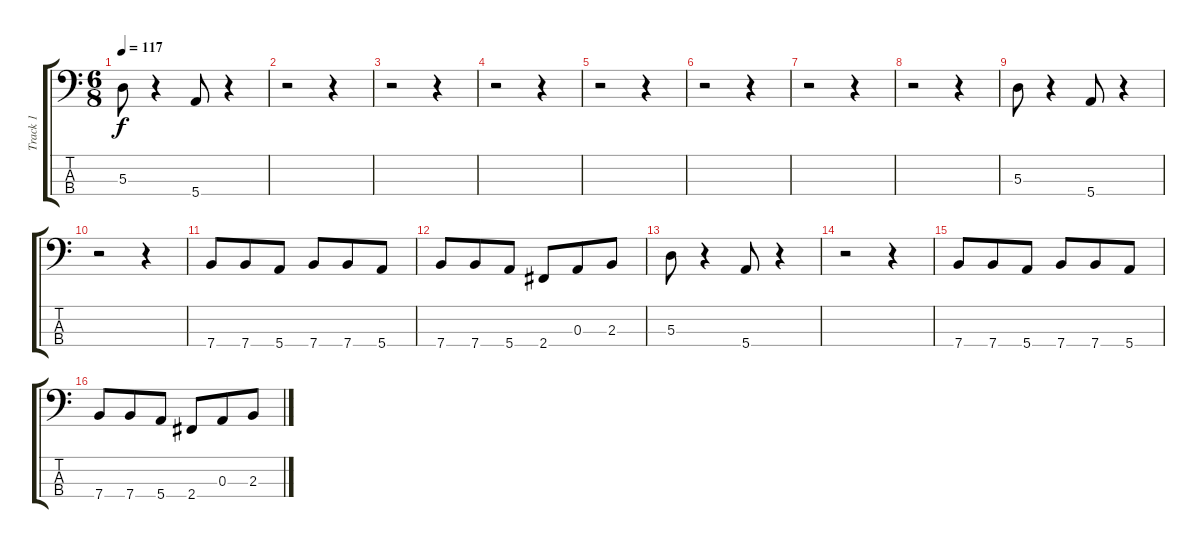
\track ("Track 1" "Track 1") {instrument electricbasspick}
\staff {score tabs}
\tuning (G2 D2 A1 E1) {hide}
\ts (6 8)
\tempo 117
\clef f4
\ks c
5.3.8{dy f} r.4 5.4.8 r.4 |
r.2 r.4 |
r.2 r.4 |
r.2 r.4 |
r.2 r.4 |
r.2 r.4 |
r.2 r.4 |
r.2 r.4 |
5.3.8 r.4 5.4.8 r.4 |
r.2 r.4 |
7.4.8 7.4.8 5.4.8 7.4.8 7.4.8 5.4.8 |
7.4.8 7.4.8 5.4.8 2.4.8 0.3.8 2.3.8 |
5.3.8 r.4 5.4.8 r.4 |
r.2 r.4 |
7.4.8 7.4.8 5.4.8 7.4.8 7.4.8 5.4.8 |
7.4.8 7.4.8 5.4.8 2.4.8 0.3.8 2.3.8
